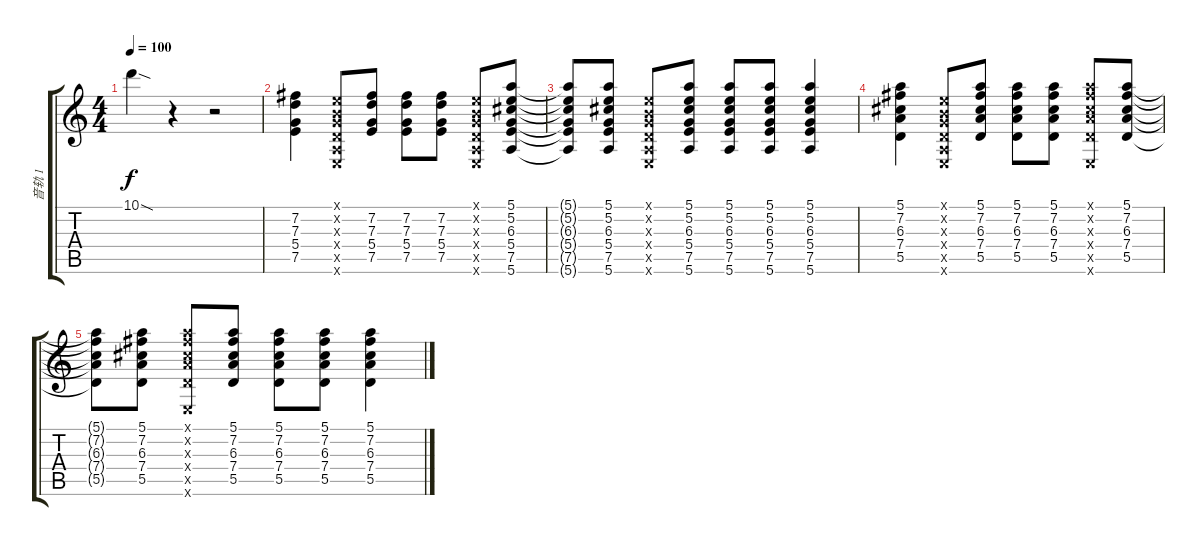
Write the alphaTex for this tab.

\track ("音轨 1" "音轨 1") {instrument acousticguitarsteel}
\staff {score tabs}
\tuning (E4 B3 G3 D3 A2 E2) {hide}
\ts (4 4)
\tempo 100
\clef g2
\ks c
10.1{sod}.4{dy f} r.4 r.2 |
(7.2 7.3 5.4 7.5).4 (0.1{x} 0.2{x} 0.3{x} 0.4{x} 0.5{x} 0.6{x}).8 (7.2 7.3 5.4 7.5).8 (7.2 7.3 5.4 7.5).8 (7.2 7.3 5.4 7.5).8 (0.1{x} 0.2{x} 0.3{x} 0.4{x} 0.5{x} 0.6{x}).8 (5.1 5.2 6.3 5.4 7.5 5.6).8 |
(5.1{t} 5.2{t} 6.3{t} 5.4{t} 7.5{t} 5.6{t}).8 (5.1 5.2 6.3 5.4 7.5 5.6).8 (0.1{x} 0.2{x} 0.3{x} 0.4{x} 0.5{x} 0.6{x}).8 (5.1 5.2 6.3 5.4 7.5 5.6).8 (5.1 5.2 6.3 5.4 7.5 5.6).8 (5.1 5.2 6.3 5.4 7.5 5.6).8 (5.1 5.2 6.3 5.4 7.5 5.6).4 |
(5.1 7.2 6.3 7.4 5.5).4 (0.1{x} 0.2{x} 0.3{x} 0.4{x} 0.5{x} 0.6{x}).8 (5.1 7.2 6.3 7.4 5.5).8 (5.1 7.2 6.3 7.4 5.5).8 (5.1 7.2 6.3 7.4 5.5).8 (5.1{x} 7.2{x} 6.3{x} 7.4{x} 5.5{x} 0.6{x}).8 (5.1 7.2 6.3 7.4 5.5).8 |
(5.1{t} 7.2{t} 6.3{t} 7.4{t} 5.5{t}).8 (5.1 7.2 6.3 7.4 5.5).8 (5.1{x} 7.2{x} 6.3{x} 7.4{x} 5.5{x} 0.6{x}).8 (5.1 7.2 6.3 7.4 5.5).8 (5.1 7.2 6.3 7.4 5.5).8 (5.1 7.2 6.3 7.4 5.5).8 (5.1 7.2 6.3 7.4 5.5).4
